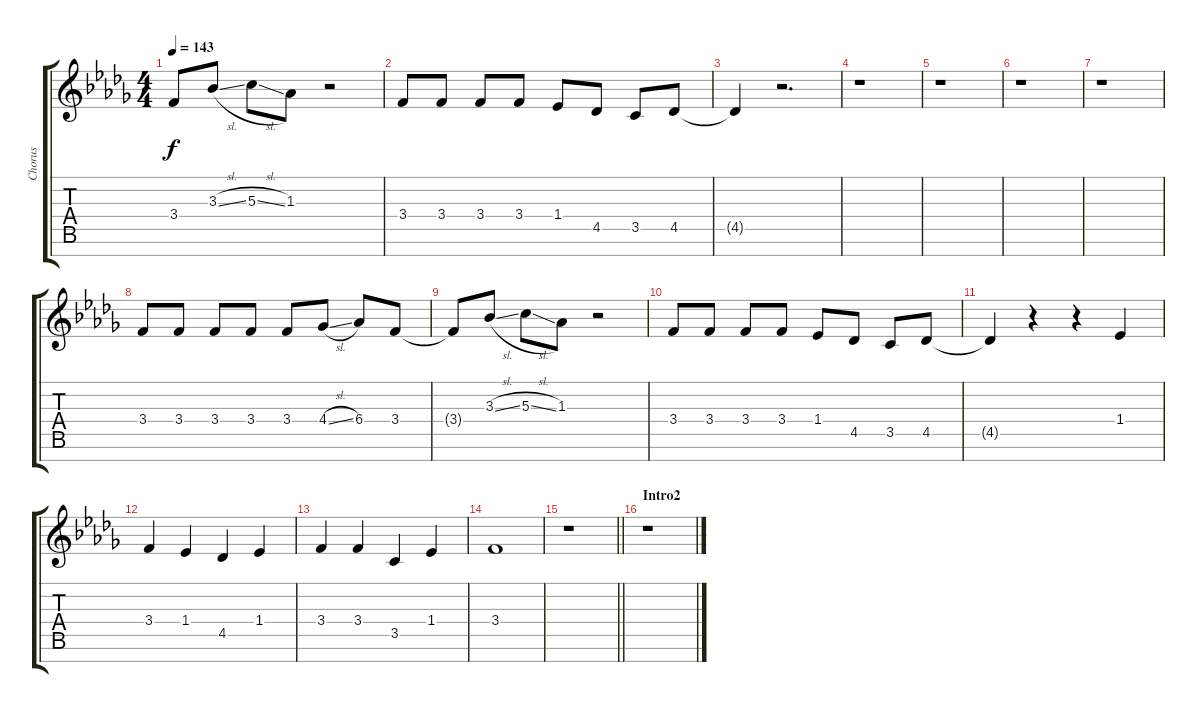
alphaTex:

\track ("Chorus" "Chorus") {instrument voiceoohs}
\staff {score tabs}
\tuning (E5 B4 G4 D4 A3 E3 B2) {hide}
\ts (4 4)
\tempo 143
\clef g2
\ks db
3.4{t}.8{dy f} 3.3{sl}.8 5.3{sl}.8 1.3.8 r.2 |
3.4.8 3.4.8 3.4.8 3.4.8 1.4.8 4.5.8 3.5.8 4.5.8 |
4.5{t}.4 r.2{d} |
r.1 |
r.1 |
r.1 |
r.1 |
3.4.8 3.4.8 3.4.8 3.4.8 3.4.8 4.4{sl}.8 6.4.8 3.4.8 |
3.4{t}.8 3.3{sl}.8 5.3{sl}.8 1.3.8 r.2 |
3.4.8 3.4.8 3.4.8 3.4.8 1.4.8 4.5.8 3.5.8 4.5.8 |
4.5{t}.4 r.4 r.4 1.4.4 |
3.4.4 1.4.4 4.5.4 1.4.4 |
3.4.4 3.4.4 3.5.4 1.4.4 |
3.4.1 |
\barLineRight lightlight
r.1 |
\section ("" "Intro2")
r.1
